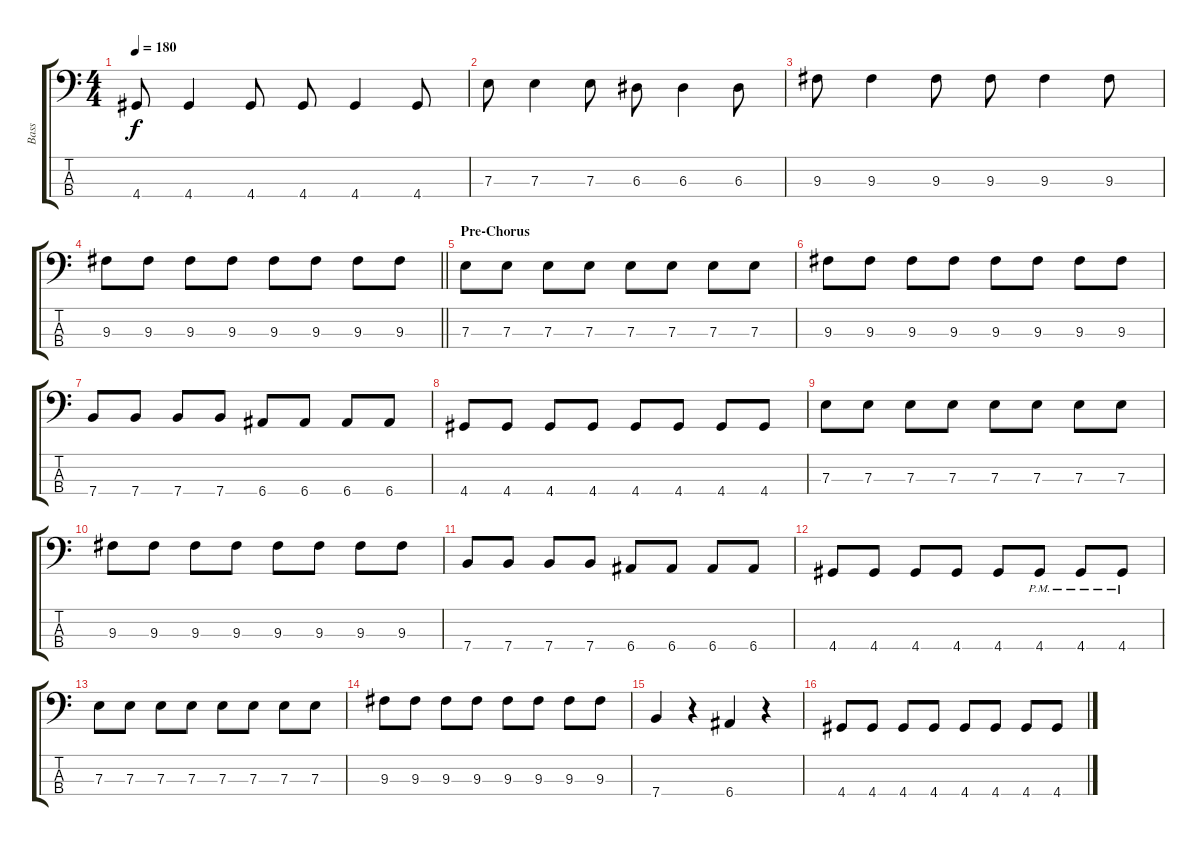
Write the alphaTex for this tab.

\track ("Bass" "Bass") {instrument electricbasspick}
\staff {score tabs}
\tuning (G2 D2 A1 E1) {hide}
\ts (4 4)
\tempo 180
\clef f4
\ks c
4.4.8{dy f} 4.4.4 4.4.8 4.4.8 4.4.4 4.4.8 |
7.3.8 7.3.4 7.3.8 6.3.8 6.3.4 6.3.8 |
9.3.8 9.3.4 9.3.8 9.3.8 9.3.4 9.3.8 |
\barLineRight lightlight
9.3.8 9.3.8 9.3.8 9.3.8 9.3.8 9.3.8 9.3.8 9.3.8 |
\section ("" "Pre-Chorus")
7.3.8 7.3.8 7.3.8 7.3.8 7.3.8 7.3.8 7.3.8 7.3.8 |
9.3.8 9.3.8 9.3.8 9.3.8 9.3.8 9.3.8 9.3.8 9.3.8 |
7.4.8 7.4.8 7.4.8 7.4.8 6.4.8 6.4.8 6.4.8 6.4.8 |
4.4.8 4.4.8 4.4.8 4.4.8 4.4.8 4.4.8 4.4.8 4.4.8 |
7.3.8 7.3.8 7.3.8 7.3.8 7.3.8 7.3.8 7.3.8 7.3.8 |
9.3.8 9.3.8 9.3.8 9.3.8 9.3.8 9.3.8 9.3.8 9.3.8 |
7.4.8 7.4.8 7.4.8 7.4.8 6.4.8 6.4.8 6.4.8 6.4.8 |
4.4.8 4.4.8 4.4.8 4.4.8 4.4.8 4.4{pm}.8 4.4{pm}.8 4.4{pm}.8 |
7.3.8 7.3.8 7.3.8 7.3.8 7.3.8 7.3.8 7.3.8 7.3.8 |
9.3.8 9.3.8 9.3.8 9.3.8 9.3.8 9.3.8 9.3.8 9.3.8 |
7.4.4 r.4 6.4.4 r.4 |
4.4.8 4.4.8 4.4.8 4.4.8 4.4.8 4.4.8 4.4.8 4.4.8
